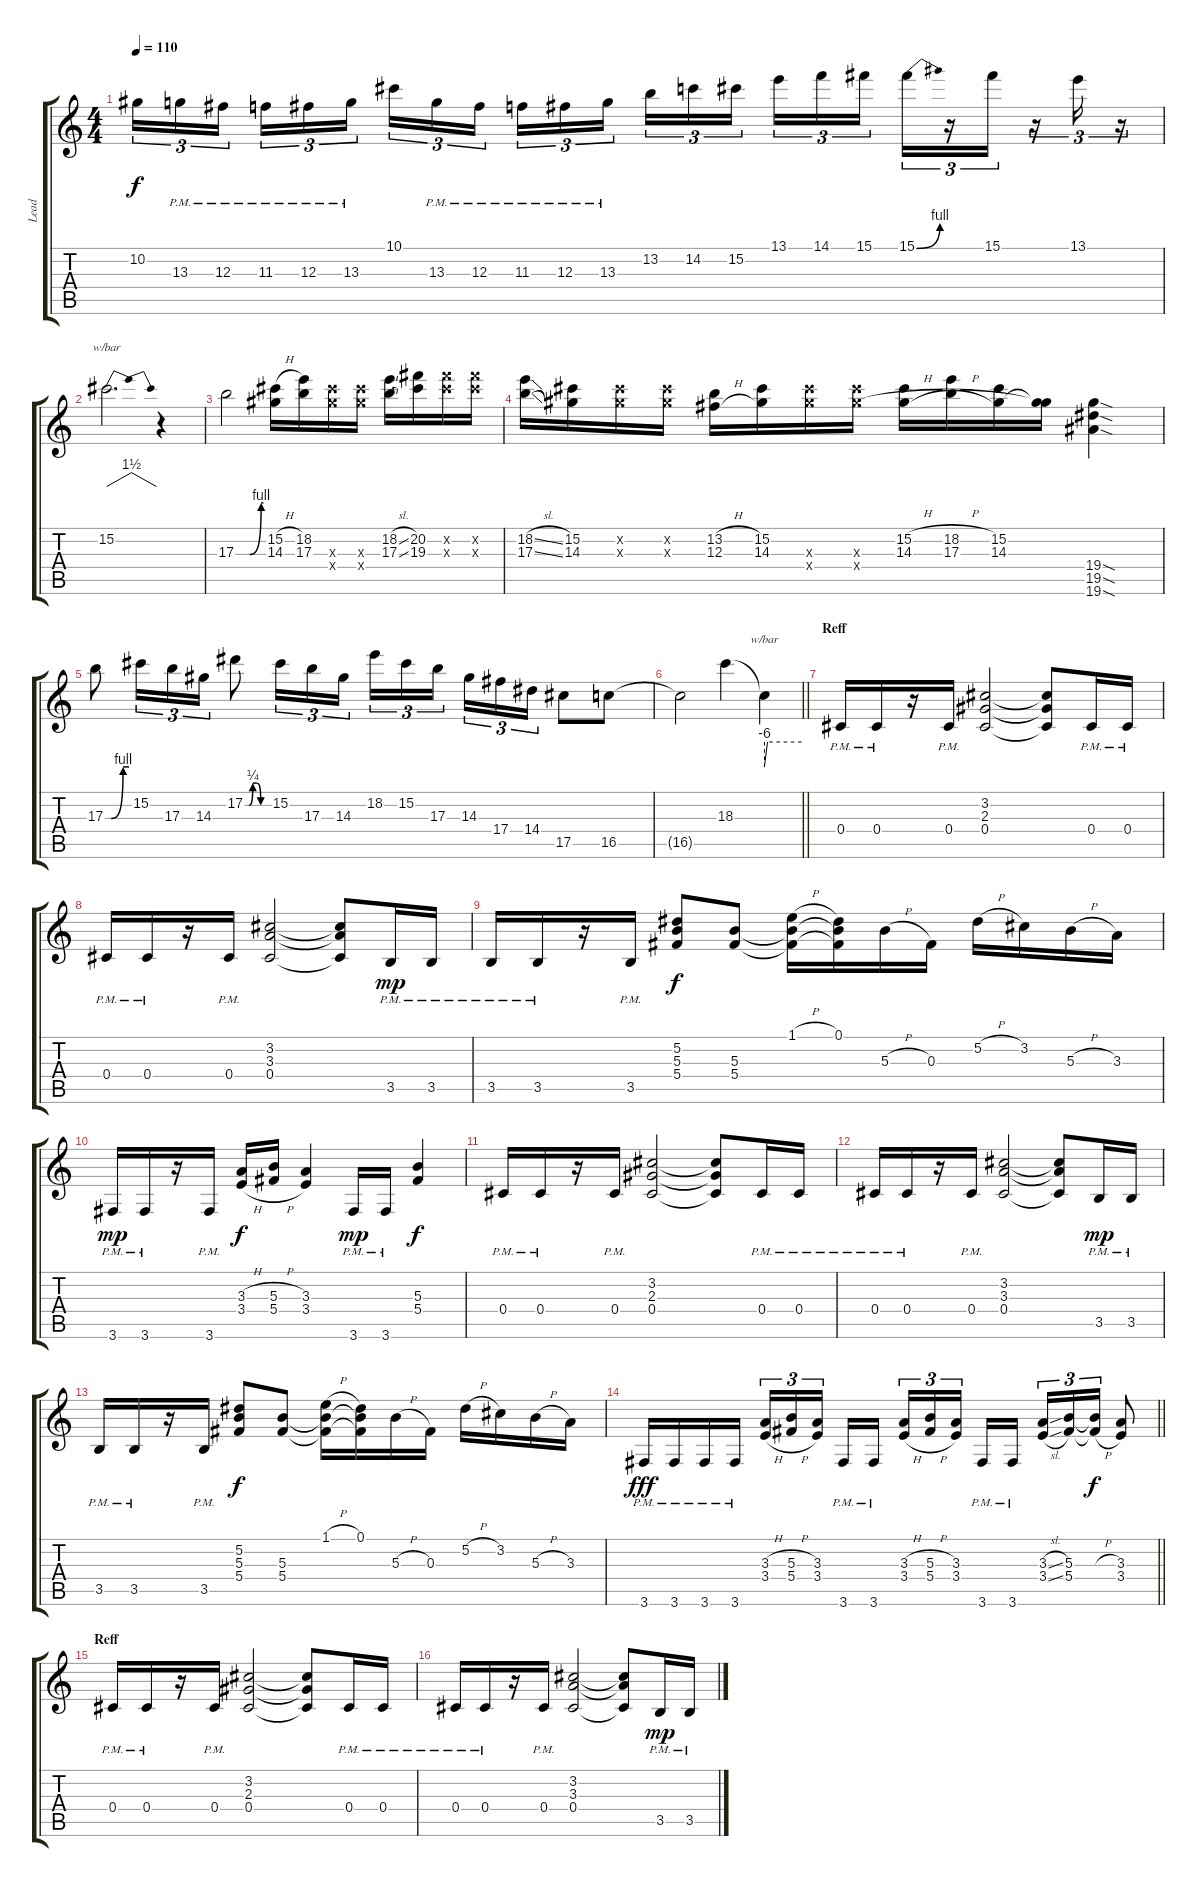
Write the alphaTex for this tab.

\track ("Lead" "Lead") {instrument overdrivenguitar}
\staff {score tabs}
\tuning (Eb4 Bb3 Gb3 Db3 Ab2 Eb2) {hide}
\ts (4 4)
\tempo 110
\clef g2
\ks c
10.2.16{tu (3 2) dy f} 13.3{pm}.16{tu (3 2)} 12.3{pm}.16{tu (3 2) beam splitsecondary} 11.3{pm}.16{tu (3 2)} 12.3{pm}.16{tu (3 2)} 13.3{pm}.16{tu (3 2)} 10.1.16{tu (3 2)} 13.3{pm}.16{tu (3 2)} 12.3{pm}.16{tu (3 2) beam splitsecondary} 11.3{pm}.16{tu (3 2)} 12.3{pm}.16{tu (3 2)} 13.3{pm}.16{tu (3 2)} 13.2.16{tu (3 2)} 14.2.16{tu (3 2)} 15.2.16{tu (3 2) beam splitsecondary} 13.1.16{tu (3 2)} 14.1.16{tu (3 2)} 15.1.16{tu (3 2)} 15.1{be (bend 0 0 60 4)}.16{tu (3 2)} r.16{tu (3 2)} 15.1.16{tu (3 2)} r.16{tu (3 2)} 13.1.16{tu (3 2)} r.16{tu (3 2)} |
15.2.2{d tbe (dip default 0 0 30 6 60 0)} r.4 |
17.3{be (custom 0 0 30 0 55 4 60 4)}.2 (15.2{h} 14.3).16 (18.2 17.3).16 (19.3{x} 19.4{x}).16 (19.3{x} 19.4{x}).16 (18.2{sl} 17.3{sl}).16 (20.2 19.3).16 (20.2{x} 19.3{x}).16 (20.2{x} 19.3{x}).16 |
(18.2{sl} 17.3{sl}).16 (15.2 14.3).16 (15.2{x} 14.3{x}).16 (15.2{x} 14.3{x}).16 (13.2{h} 12.3{h}).16 (15.2 14.3).16 (19.3{x} 19.4{x}).16 (19.3{x} 19.4{x}).16 (15.2{h} 14.3{h}).16 (18.2{h} 17.3{h}).16 (15.2 14.3).16 (14.3{t} 19.4{t}).16 (19.4{sod} 19.5{sod} 19.6{sod}).4 |
17.3{be (custom 0 0 15 0 45 4 60 4)}.8 15.2.16{tu (3 2)} 17.3.16{tu (3 2)} 14.3.16{tu (3 2)} 17.2{be (custom 0 0 10 0 20 1 30 1 40 0 60 0)}.8 15.2.16{tu (3 2)} 17.3.16{tu (3 2)} 14.3.16{tu (3 2)} 18.2.16{tu (3 2)} 15.2.16{tu (3 2)} 17.3.16{tu (3 2) beam splitsecondary} 14.3.16{tu (3 2)} 17.4.16{tu (3 2)} 14.4.16{tu (3 2)} 17.5.8 16.5.8 |
\barLineRight lightlight
16.5{t}.2 18.3.4 18.3{t}.4{tbe (custom default 0 -24 5 0 60 0)} |
\section ("" "Reff")
0.4{pm}.16 0.4{pm}.16 r.16 0.4{pm}.16 (3.2 2.3 0.4).2 (3.2{t} 2.3{t} 0.4{t}).8 0.4{pm}.16 0.4{pm}.16 |
0.4{pm}.16 0.4{pm}.16 r.16 0.4{pm}.16 (3.2 3.3 0.4).2 (3.2{t} 3.3{t} 0.4{t}).8 3.5{pm}.16{dy mp} 3.5{pm}.16 |
3.5{pm}.16 3.5{pm}.16 r.16 3.5{pm}.16 (5.2 5.3 5.4).8{dy f} (5.3 5.4).8 (1.1{h} 5.3{t} 5.4{t}).16 (0.1 5.3{t} 5.4{t}).16 5.3{h}.16 0.3.16 5.2{h}.16 3.2.16 5.3{h}.16 3.3.16 |
3.6{pm}.16{dy mp} 3.6{pm}.16 r.16 3.6{pm}.16 (3.3{h} 3.4{h}).16{dy f} (5.3{h} 5.4{h}).16 (3.3 3.4).4 3.6{pm}.16{dy mp} 3.6{pm}.16 (5.3 5.4).4{dy f} |
0.4{pm}.16 0.4{pm}.16 r.16 0.4{pm}.16 (3.2 2.3 0.4).2 (3.2{t} 2.3{t} 0.4{t}).8 0.4{pm}.16 0.4{pm}.16 |
0.4{pm}.16 0.4{pm}.16 r.16 0.4{pm}.16 (3.2 3.3 0.4).2 (3.2{t} 3.3{t} 0.4{t}).8 3.5{pm}.16{dy mp} 3.5{pm}.16 |
3.5{pm}.16 3.5{pm}.16 r.16 3.5{pm}.16 (5.2 5.3 5.4).8{dy f} (5.3 5.4).8 (1.1{h} 5.3{t} 5.4{t}).16 (0.1 5.3{t} 5.4{t}).16 5.3{h}.16 0.3.16 5.2{h}.16 3.2.16 5.3{h}.16 3.3.16 |
\barLineRight lightlight
3.6{pm}.16{dy fff} 3.6{pm}.16 3.6{pm}.16 3.6{pm}.16 (3.3{h} 3.4{h}).16{tu (3 2)} (5.3{h} 5.4{h}).16{tu (3 2)} (3.3 3.4).16{tu (3 2) beam splitsecondary} 3.6{pm}.16 3.6{pm}.16 (3.3{h} 3.4{h}).16{tu (3 2)} (5.3{h} 5.4{h}).16{tu (3 2)} (3.3 3.4).16{tu (3 2) beam splitsecondary} 3.6{pm}.16 3.6{pm}.16 (3.3{sl} 3.4{sl}).16{tu (3 2)} (5.3 5.4).16{tu (3 2)} (5.3{h t} 5.4{h t}).16{tu (3 2) dy f} (3.3 3.4).8 |
\section ("" "Reff")
0.4{pm}.16 0.4{pm}.16 r.16 0.4{pm}.16 (3.2 2.3 0.4).2 (3.2{t} 2.3{t} 0.4{t}).8 0.4{pm}.16 0.4{pm}.16 |
0.4{pm}.16 0.4{pm}.16 r.16 0.4{pm}.16 (3.2 3.3 0.4).2 (3.2{t} 3.3{t} 0.4{t}).8 3.5{pm}.16{dy mp} 3.5{pm}.16
